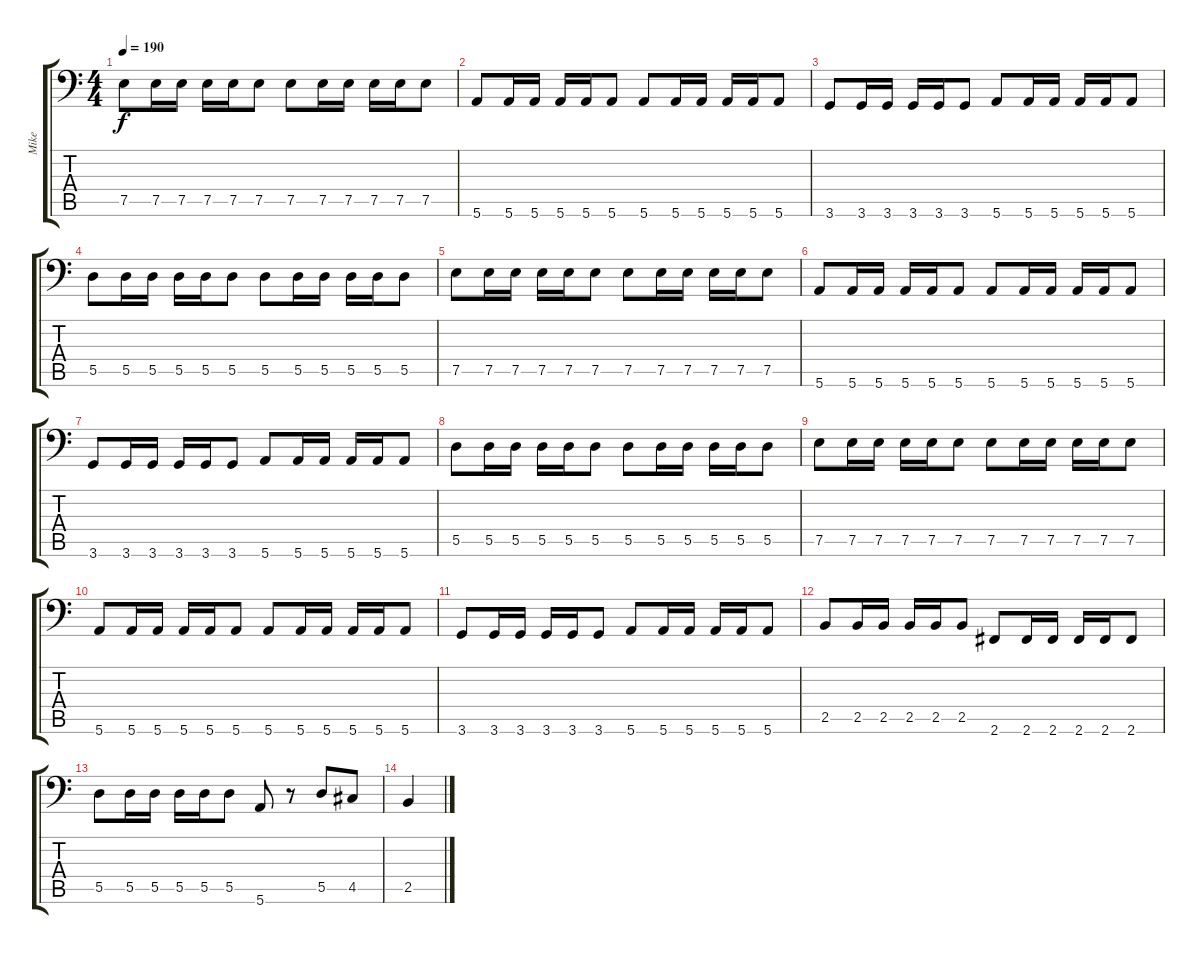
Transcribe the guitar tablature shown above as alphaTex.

\track ("Mike" "Mike") {instrument electricbassfinger}
\staff {score tabs}
\tuning (E3 B2 G2 D2 A1 E1) {hide}
\ts (4 4)
\tempo 190
\clef f4
\ks c
7.5.8{dy f} 7.5.16 7.5.16 7.5.16 7.5.16 7.5.8 7.5.8 7.5.16 7.5.16 7.5.16 7.5.16 7.5.8 |
5.6.8 5.6.16 5.6.16 5.6.16 5.6.16 5.6.8 5.6.8 5.6.16 5.6.16 5.6.16 5.6.16 5.6.8 |
3.6.8 3.6.16 3.6.16 3.6.16 3.6.16 3.6.8 5.6.8 5.6.16 5.6.16 5.6.16 5.6.16 5.6.8 |
5.5.8 5.5.16 5.5.16 5.5.16 5.5.16 5.5.8 5.5.8 5.5.16 5.5.16 5.5.16 5.5.16 5.5.8 |
7.5.8 7.5.16 7.5.16 7.5.16 7.5.16 7.5.8 7.5.8 7.5.16 7.5.16 7.5.16 7.5.16 7.5.8 |
5.6.8 5.6.16 5.6.16 5.6.16 5.6.16 5.6.8 5.6.8 5.6.16 5.6.16 5.6.16 5.6.16 5.6.8 |
3.6.8 3.6.16 3.6.16 3.6.16 3.6.16 3.6.8 5.6.8 5.6.16 5.6.16 5.6.16 5.6.16 5.6.8 |
5.5.8 5.5.16 5.5.16 5.5.16 5.5.16 5.5.8 5.5.8 5.5.16 5.5.16 5.5.16 5.5.16 5.5.8 |
7.5.8 7.5.16 7.5.16 7.5.16 7.5.16 7.5.8 7.5.8 7.5.16 7.5.16 7.5.16 7.5.16 7.5.8 |
5.6.8 5.6.16 5.6.16 5.6.16 5.6.16 5.6.8 5.6.8 5.6.16 5.6.16 5.6.16 5.6.16 5.6.8 |
3.6.8 3.6.16 3.6.16 3.6.16 3.6.16 3.6.8 5.6.8 5.6.16 5.6.16 5.6.16 5.6.16 5.6.8 |
2.5.8 2.5.16 2.5.16 2.5.16 2.5.16 2.5.8 2.6.8 2.6.16 2.6.16 2.6.16 2.6.16 2.6.8 |
5.5.8 5.5.16 5.5.16 5.5.16 5.5.16 5.5.8 5.6.8 r.8 5.5.8 4.5.8 |
2.5.4
